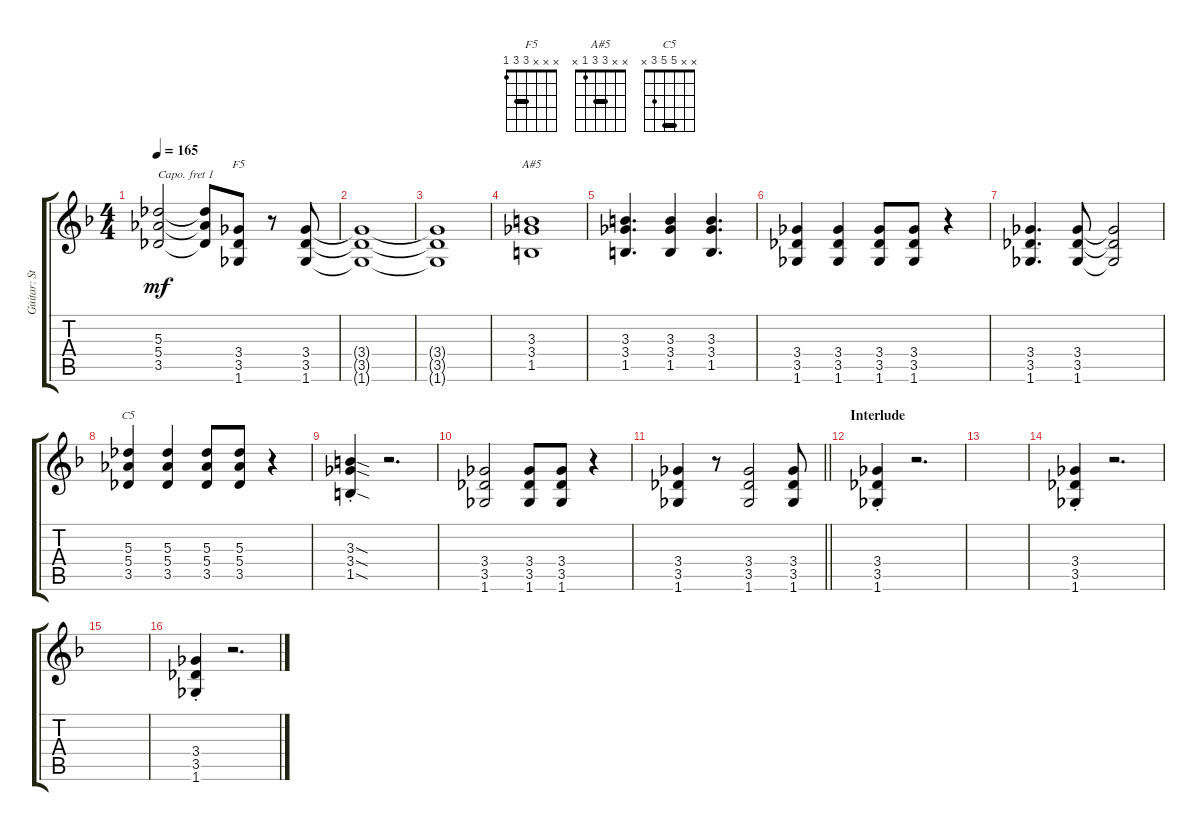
\track ("Guitar: Steve" "Guitar: St") {instrument distortionguitar}
\staff {score tabs}
\capo 1
\tuning (E4 B3 G3 D3 A2 E2) {hide}
\chord ("F5" x x x 3 3 1) {barre 3}
\chord ("A#5" x x 3 3 1 x) {barre 3}
\chord ("C5" x x 5 5 3 x) {barre 5}
\ts (4 4)
\tempo 165
\clef g2
\ks f
(5.3{t} 5.4{t} 3.5{t}).2{dy mf} (5.3{t} 5.4{t} 3.5{t}).8 (3.4 3.5 1.6).8{ch "F5"} r.8 (3.4 3.5 1.6).8 |
(3.4{t} 3.5{t} 1.6{t}).1 |
(3.4{t} 3.5{t} 1.6{t}).1 |
(3.3 3.4 1.5).1{ch "A#5"} |
(3.3 3.4 1.5).4{d} (3.3 3.4 1.5).4 (3.3 3.4 1.5).4{d} |
(3.4 3.5 1.6).4 (3.4 3.5 1.6).4 (3.4 3.5 1.6).8 (3.4 3.5 1.6).8 r.4 |
(3.4 3.5 1.6).4{d} (3.4 3.5 1.6).8 (3.4{t} 3.5{t} 1.6{t}).2 |
(5.3 5.4 3.5).4{ch "C5"} (5.3 5.4 3.5).4 (5.3 5.4 3.5).8 (5.3 5.4 3.5).8 r.4 |
(3.3{sod st} 3.4{sod st} 1.5{sod st}).4 r.2{d} |
(3.4 3.5 1.6).2 (3.4 3.5 1.6).8 (3.4 3.5 1.6).8 r.4 |
\barLineRight lightlight
(3.4 3.5 1.6).4 r.8 (3.4 3.5 1.6).2 (3.4 3.5 1.6).8 |
\section ("" "Interlude")
(3.4{st} 3.5{st} 1.6{st}).4 r.2{d} |
|
(3.4{st} 3.5{st} 1.6{st}).4 r.2{d} |
|
(3.4{st} 3.5{st} 1.6{st}).4 r.2{d}
